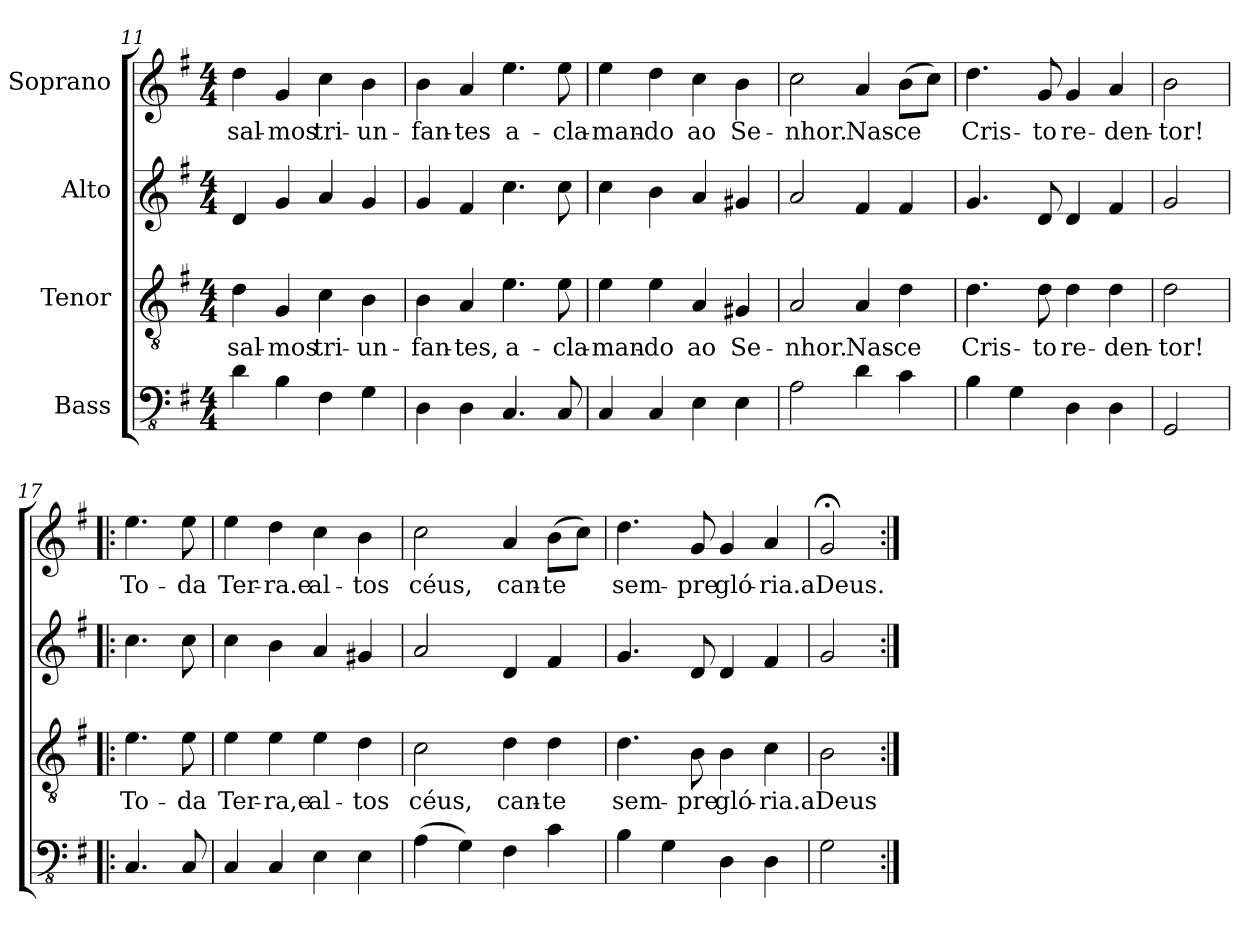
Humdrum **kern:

**kern	**kern	**text	**kern	**kern	**text
*part4	*part3	*part3	*part2	*part1	*part1
*staff4	*staff3	*staff3	*staff2	*staff1	*staff1
*I"Bass	*I"Tenor	*	*I"Alto	*I"Soprano	*
*clefFv4	*clefGv2	*	*clefG2	*clefG2	*
*k[f#]	*k[f#]	*	*k[f#]	*k[f#]	*
*M4/4	*M4/4	*	*M4/4	*M4/4	*
=11	=11	=11	=11	=11	=11
4D\	4d\	sal-	4d/	4dd\	sal-
4BB\	4G/	-mos	4g/	4g/	-mos
4FF#\	4c\	tri-	4a/	4cc\	tri-
4GG\	4B\	-un-	4g/	4b\	-un-
!!LO:LB:g=z
=12	=12	=12	=12	=12	=12
4DD\	4B\	-fan-	4g/	4b\	-fan-
4DD\	4A/	-tes,	4f#/	4a/	-tes
4.CC/	4.e\	a-	4.cc\	4.ee\	a-
8CC/	8e\	-cla-	8cc\	8ee\	-cla-
=13	=13	=13	=13	=13	=13
4CC/	4e\	-man-	4cc\	4ee\	-man-
4CC/	4e\	-do	4b\	4dd\	-do
4EE\	4A/	ao	4a/	4cc\	ao
4EE\	4G#X/	Se-	4g#X/	4b\	Se-
=14	=14	=14	=14	=14	=14
2AA\	2A/	-nhor.	2a/	2cc\	-nhor.
4D\	4A/	Nas-	4f#/	4a/	Nas-
4C\	4d\	-ce	4f#/	(8b\L	-ce
.	.	.	.	8cc\J)	.
=15	=15	=15	=15	=15	=15
4BB\	4.d\	Cris-	4.g/	4.dd\	Cris-
4GG\	.	.	.	.	.
.	8d\	-to	8d/	8g/	-to
4DD\	4d\	re-	4d/	4g/	re-
4DD\	4d\	-den-	4f#/	4a/	-den-
=16	=16	=16	=16	=16	=16
2GGG/	2d\	-tor!	2g/	2b\	-tor!
!!LO:LB:g=z
=17!|:	=17!|:	=17!|:	=17!|:	=17!|:	=17!|:
4.CC/	4.e\	To-	4.cc\	4.ee\	To-
8CC/	8e\	-da	8cc\	8ee\	-da
=18	=18	=18	=18	=18	=18
4CC/	4e\	Ter-	4cc\	4ee\	Ter-
4CC/	4e\	-ra,e	4b\	4dd\	-ra.e
4EE\	4e\	al-	4a/	4cc\	al-
4EE\	4d\	-tos	4g#X/	4b\	-tos
=19	=19	=19	=19	=19	=19
(4AA\	2c\	céus,	2a/	2cc\	céus,
4GG\)	.	.	.	.	.
4FF#\	4d\	can-	4d/	4a/	can-
4C\	4d\	-te	4f#/	(8b\L	-te
.	.	.	.	8cc\J)	.
=20	=20	=20	=20	=20	=20
4BB\	4.d\	sem-	4.g/	4.dd\	sem-
4GG\	.	.	.	.	.
.	8B\	-pre	8d/	8g/	-pre
4DD\	4B\	gló-	4d/	4g/	gló-
4DD\	4c\	-ria.a	4f#/	4a/	-ria.a
=21	=21	=21	=21	=21	=21
2GG\	2B\	Deus	2g/	2g;</	Deus.
=:|!	=:|!	=:|!	=:|!	=:|!	=:|!
*-	*-	*-	*-	*-	*-
